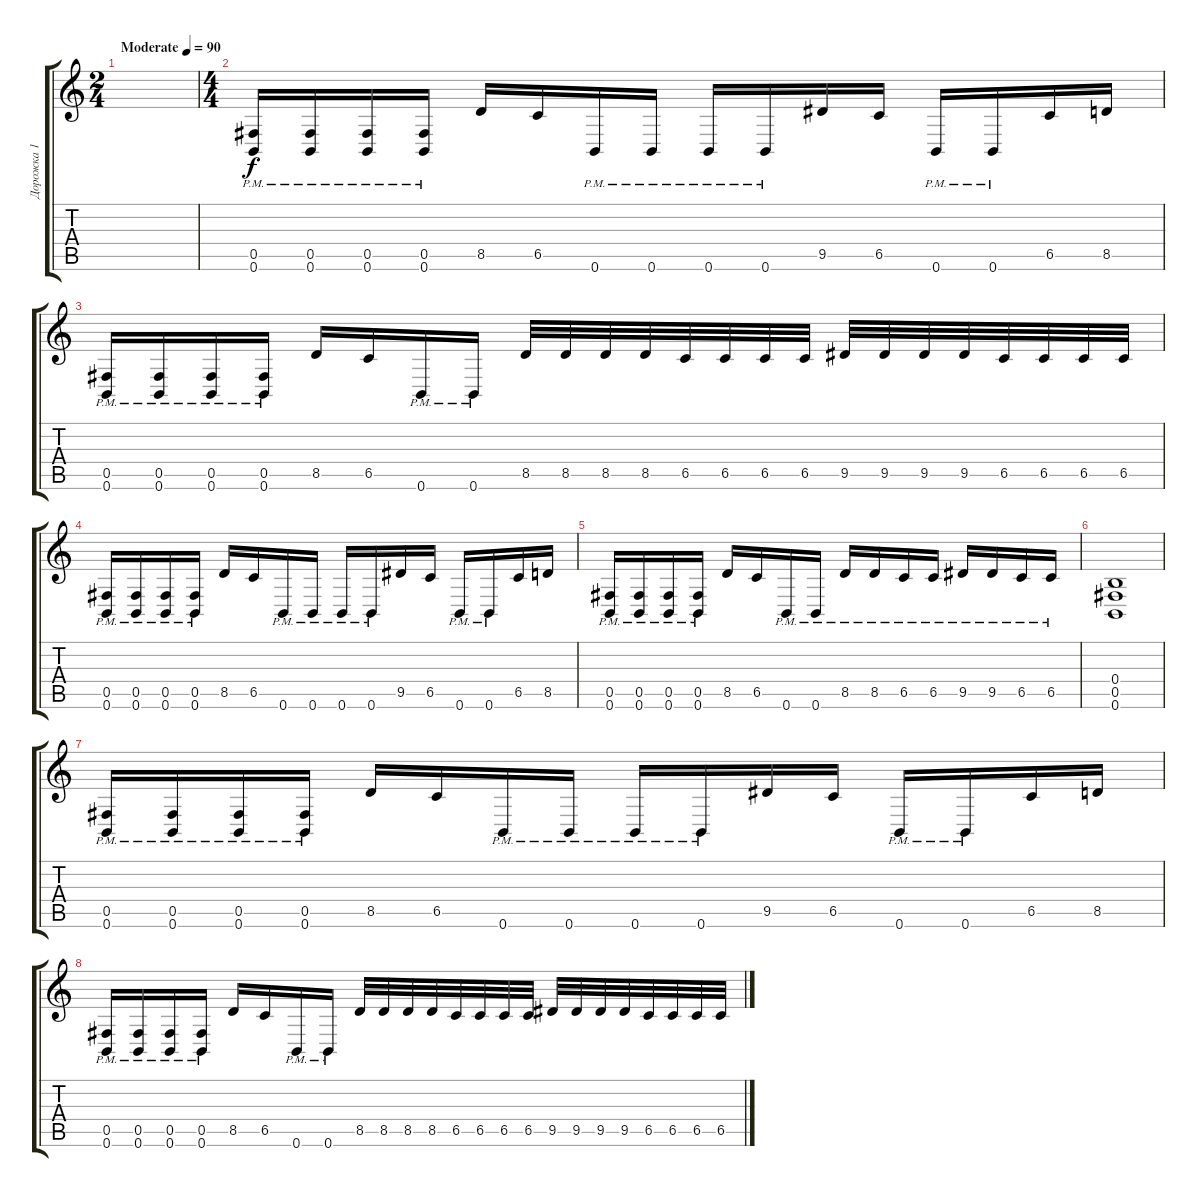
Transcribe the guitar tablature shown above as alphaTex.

\track ("Дорожка 1" "Дорожка 1") {instrument distortionguitar}
\staff {score tabs}
\tuning (Db4 Ab3 E3 B2 Gb2 B1) {hide}
\ts (2 4)
\tempo (90 "Moderate")
\clef g2
\ks c
|
\ts (4 4)
(0.5{pm} 0.6{pm}).16 (0.5{pm} 0.6{pm}).16 (0.5{pm} 0.6{pm}).16 (0.5{pm} 0.6{pm}).16 8.5.16 6.5.16 0.6{pm}.16 0.6{pm}.16 0.6{pm}.16 0.6{pm}.16 9.5.16 6.5.16 0.6{pm}.16 0.6{pm}.16 6.5.16 8.5.16 |
(0.5{pm} 0.6{pm}).16 (0.5{pm} 0.6{pm}).16 (0.5{pm} 0.6{pm}).16 (0.5{pm} 0.6{pm}).16 8.5.16 6.5.16 0.6{pm}.16 0.6{pm}.16 8.5.32 8.5.32 8.5.32 8.5.32 6.5.32 6.5.32 6.5.32 6.5.32 9.5.32 9.5.32 9.5.32 9.5.32 6.5.32 6.5.32 6.5.32 6.5.32 |
(0.5{pm} 0.6{pm}).16 (0.5{pm} 0.6{pm}).16 (0.5{pm} 0.6{pm}).16 (0.5{pm} 0.6{pm}).16 8.5.16 6.5.16 0.6{pm}.16 0.6{pm}.16 0.6{pm}.16 0.6{pm}.16 9.5.16 6.5.16 0.6{pm}.16 0.6{pm}.16 6.5.16 8.5.16 |
(0.5{pm} 0.6{pm}).16 (0.5{pm} 0.6{pm}).16 (0.5{pm} 0.6{pm}).16 (0.5{pm} 0.6{pm}).16 8.5.16 6.5.16 0.6{pm}.16 0.6{pm}.16 8.5{pm}.16 8.5{pm}.16 6.5{pm}.16 6.5{pm}.16 9.5{pm}.16 9.5{pm}.16 6.5{pm}.16 6.5{pm}.16 |
(0.4 0.5 0.6).1 |
(0.5{pm} 0.6{pm}).16 (0.5{pm} 0.6{pm}).16 (0.5{pm} 0.6{pm}).16 (0.5{pm} 0.6{pm}).16 8.5.16 6.5.16 0.6{pm}.16 0.6{pm}.16 0.6{pm}.16 0.6{pm}.16 9.5.16 6.5.16 0.6{pm}.16 0.6{pm}.16 6.5.16 8.5.16 |
(0.5{pm} 0.6{pm}).16 (0.5{pm} 0.6{pm}).16 (0.5{pm} 0.6{pm}).16 (0.5{pm} 0.6{pm}).16 8.5.16 6.5.16 0.6{pm}.16 0.6{pm}.16 8.5.32 8.5.32 8.5.32 8.5.32 6.5.32 6.5.32 6.5.32 6.5.32 9.5.32 9.5.32 9.5.32 9.5.32 6.5.32 6.5.32 6.5.32 6.5.32
